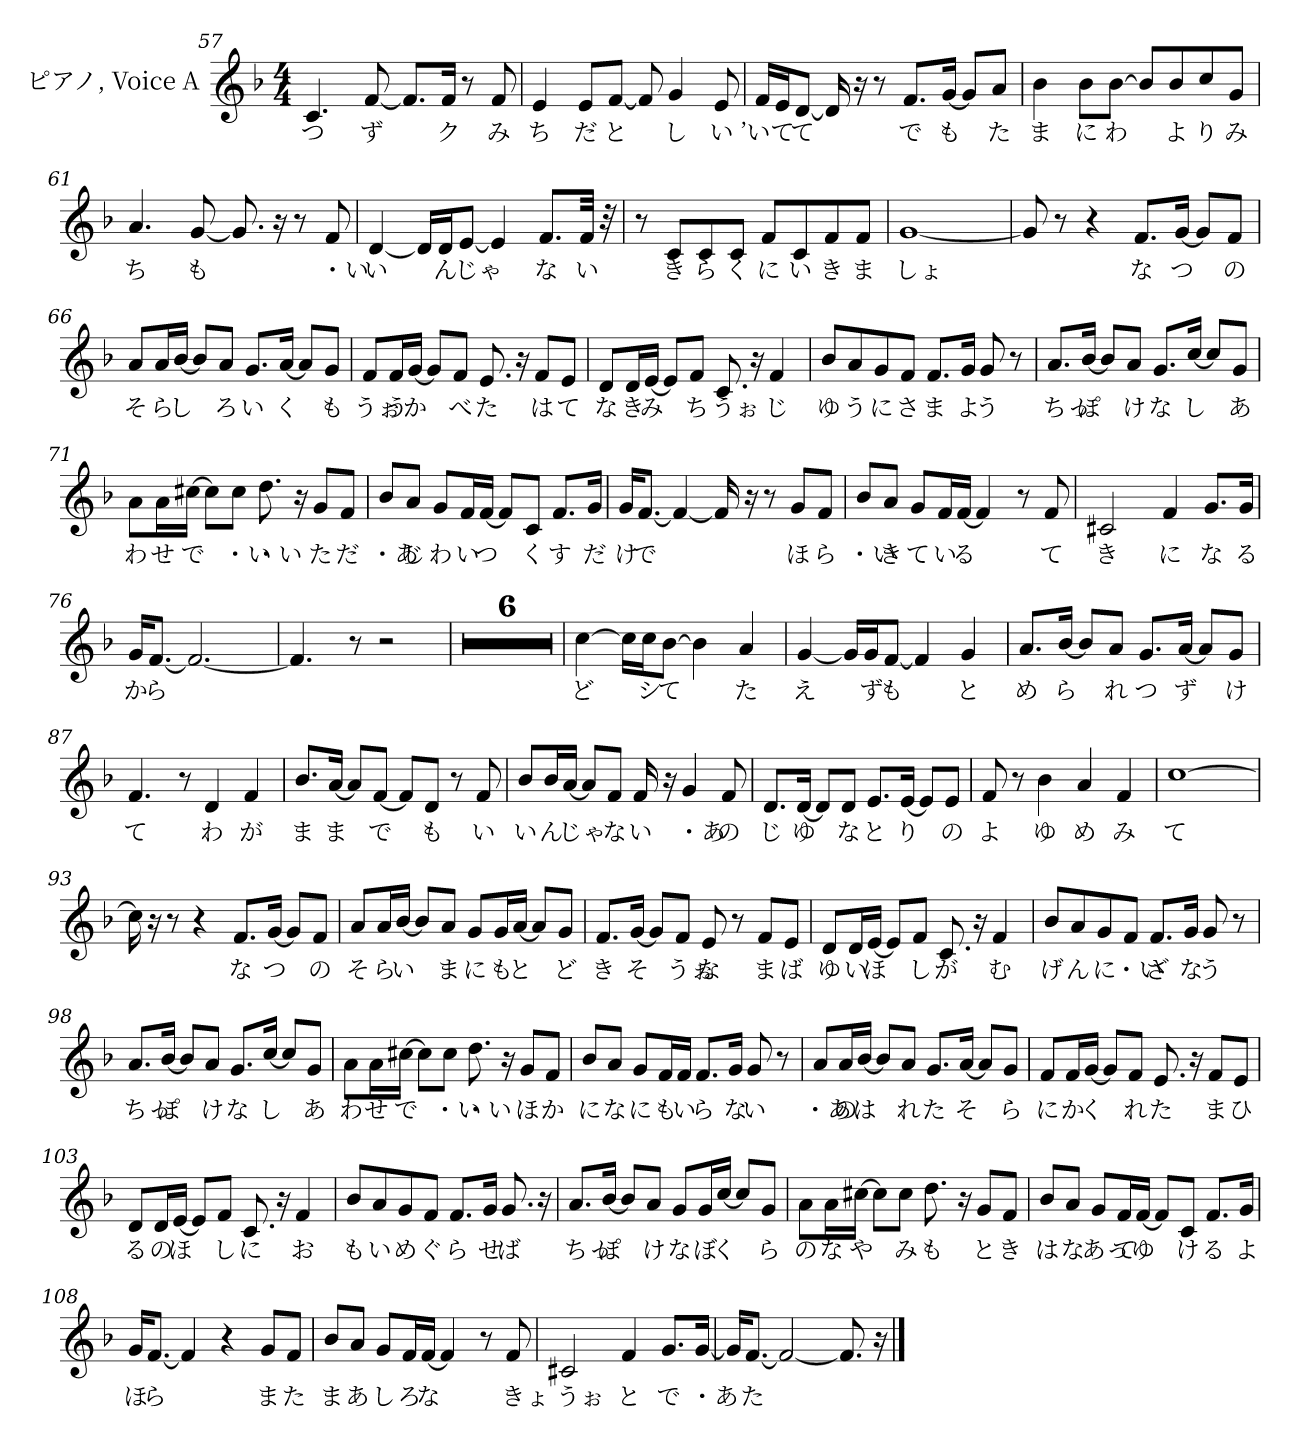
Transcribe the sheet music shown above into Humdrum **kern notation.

**kern	**text
*part1	*part1
*staff1	*staff1
*I"ピアノ, Voice A	*
*clefG2	*
*k[b-]	*
*M4/4	*
=57	=57
!	!LO:LY:b
4.c/	つ
!	!LO:LY:b
[8f/	ず
8.f/L]	.
!	!LO:LY:b
16f/Jk	ク
8r	.
!	!LO:LY:b
8f/	み
!!LO:LB:g=z
=58	=58
!	!LO:LY:b
4e/	ち
!	!LO:LY:b
8e/L	だ
!	!LO:LY:b
[8f/J	と
8f/]	.
!	!LO:LY:b
4g/	し
!	!LO:LY:b
8e/	い
=59	=59
!	!LO:LY:b
16f/LL	’い
!	!LO:LY:b
16e/J	て
!	!LO:LY:b
[8d/J	て
16d/]	.
16r	.
8r	.
!	!LO:LY:b
8.f/L	で
!	!LO:LY:b
[16g/Jk	も
8g/L]	.
!	!LO:LY:b
8a/J	た
=60	=60
!	!LO:LY:b
4b-\	ま
!	!LO:LY:b
8b-\L	に
!	!LO:LY:b
[8b-\J	わ
8b-/L]	.
!	!LO:LY:b
8b-/	よ
!	!LO:LY:b
8cc/	り
!	!LO:LY:b
8g/J	み
=61	=61
!	!LO:LY:b
4.a/	ち
!	!LO:LY:b
[8g/	も
8.g/]	.
16r	.
8r	.
!	!LO:LY:b
8f/	・い
=62	=62
!	!LO:LY:b
[4d/	い
16d/LL]	.
!	!LO:LY:b
16d/J	ん
!	!LO:LY:b
[8e/J	じゃ
4e/]	.
!	!LO:LY:b
8.f/L	な
!	!LO:LY:b
32f/Jkk	い
32r	.
!!LO:PB:g=z
=63	=63
8r	.
!	!LO:LY:b
8c/L	き
!	!LO:LY:b
8c/	ら
!	!LO:LY:b
8c/J	く
!	!LO:LY:b
8f/L	に
!	!LO:LY:b
8c/	い
!	!LO:LY:b
8f/	き
!	!LO:LY:b
8f/J	ま
=64	=64
!	!LO:LY:b
[1g	しょ
=65	=65
8g/]	.
8r	.
4r	.
!	!LO:LY:b
8.f/L	な
!	!LO:LY:b
[16g/Jk	つ
8g/L]	.
!	!LO:LY:b
8f/J	の
=66	=66
!	!LO:LY:b
8a/L	そ
!	!LO:LY:b
16a/L	ら
!	!LO:LY:b
[16b-/JJ	し
8b-/L]	.
!	!LO:LY:b
8a/J	ろ
!	!LO:LY:b
8.g/L	い
!	!LO:LY:b
[16a/Jk	く
8a/L]	.
!	!LO:LY:b
8g/J	も
=67	=67
!	!LO:LY:b
8f/L	うぉ
!	!LO:LY:b
16f/L	う
!	!LO:LY:b
[16g/JJ	か
8g/L]	.
!	!LO:LY:b
8f/J	べ
!	!LO:LY:b
8.e/	た
16r	.
!	!LO:LY:b
8f/L	は
!	!LO:LY:b
8e/J	て
!!LO:LB:g=z
=68	=68
!	!LO:LY:b
8d/L	な
!	!LO:LY:b
16d/L	き
!	!LO:LY:b
[16e/JJ	み
8e/L]	.
!	!LO:LY:b
8f/J	ち
!	!LO:LY:b
8.c/	うぉ
16r	.
!	!LO:LY:b
4f/	じ
=69	=69
!	!LO:LY:b
8b-/L	ゆ
!	!LO:LY:b
8a/	う
!	!LO:LY:b
8g/	に
!	!LO:LY:b
8f/J	さ
!	!LO:LY:b
8.f/L	ま
!	!LO:LY:b
16g/Jk	よ
!	!LO:LY:b
8g/	う
8r	.
=70	=70
!	!LO:LY:b
8.a/L	ちっ
!	!LO:LY:b
[16b-/Jk	ぽ
8b-/L]	.
!	!LO:LY:b
8a/J	け
!	!LO:LY:b
8.g/L	な
!	!LO:LY:b
[16cc/Jk	し
8cc/L]	.
!	!LO:LY:b
8g/J	あ
=71	=71
!	!LO:LY:b
8a\L	わ
!	!LO:LY:b
16a\L	せ
!	!LO:LY:b
[16cc#X\JJ	で
8cc#\L]	.
!	!LO:LY:b
8cc#\J	・い
!	!LO:LY:b
8.dd\	・い
16r	.
!	!LO:LY:b
8g/L	た
!	!LO:LY:b
8f/J	だ
!!LO:LB:g=z
=72	=72
!	!LO:LY:b
8b-/L	・あ
!	!LO:LY:b
8a/J	じ
!	!LO:LY:b
8g/L	わ
!	!LO:LY:b
16f/L	い
!	!LO:LY:b
[16f/JJ	つ
8f/L]	.
!	!LO:LY:b
8c/J	く
!	!LO:LY:b
8.f/L	す
!	!LO:LY:b
16g/Jk	だ
=73	=73
!	!LO:LY:b
16g/KL	け
!	!LO:LY:b
[8.f/J	で
4f/_	.
16f/]	.
16r	.
8r	.
!	!LO:LY:b
8g/L	ほ
!	!LO:LY:b
8f/J	ら
=74	=74
!	!LO:LY:b
8b-/L	・い
!	!LO:LY:b
8a/J	き
!	!LO:LY:b
8g/L	て
!	!LO:LY:b
16f/L	い
!	!LO:LY:b
[16f/JJ	る
4f/]	.
8r	.
!	!LO:LY:b
8f/	て
=75	=75
!	!LO:LY:b
2c#X/	き
!	!LO:LY:b
4f/	に
!	!LO:LY:b
8.g/L	な
!	!LO:LY:b
16g/Jk	る
=76	=76
!	!LO:LY:b
16g/KL	か
!	!LO:LY:b
[8.f/J	ら
2.f/_	.
=77	=77
4.f/]	.
8r	.
2r	.
=78	=78
1r	.
!!LO:LB:g=z
=79	=79
1r	.
=80	=80
1r	.
=81	=81
1r	.
=82	=82
1r	.
=83	=83
1r	.
=84	=84
!	!LO:LY:b
[4cc\	ど
16cc\LL]	.
!	!LO:LY:b
16cc\J	シ
!	!LO:LY:b
[8b-\J	て
4b-\]	.
!	!LO:LY:b
4a/	た
=85	=85
!	!LO:LY:b
[4g/	え
16g/LL]	.
!	!LO:LY:b
16g/J	ず
!	!LO:LY:b
[8f/J	も
4f/]	.
!	!LO:LY:b
4g/	と
=86	=86
!	!LO:LY:b
8.a/L	め
!	!LO:LY:b
[16b-/Jk	ら
8b-/L]	.
!	!LO:LY:b
8a/J	れ
!	!LO:LY:b
8.g/L	つ
!	!LO:LY:b
[16a/Jk	ず
8a/L]	.
!	!LO:LY:b
8g/J	け
=87	=87
!	!LO:LY:b
4.f/	て
8r	.
!	!LO:LY:b
4d/	わ
!	!LO:LY:b
4f/	が
!!LO:LB:g=z
=88	=88
!	!LO:LY:b
8.b-/L	ま
!	!LO:LY:b
[16a/Jk	ま
8a/L]	.
!	!LO:LY:b
[8f/J	で
8f/L]	.
!	!LO:LY:b
8d/J	も
8r	.
!	!LO:LY:b
8f/	い
=89	=89
!	!LO:LY:b
8b-/L	い
!	!LO:LY:b
16b-/L	ん
!	!LO:LY:b
[16a/JJ	じゃ
8a/L]	.
!	!LO:LY:b
8f/J	な
!	!LO:LY:b
16f/	い
16r	.
!	!LO:LY:b
4g/	・あ
!	!LO:LY:b
8f/	の
=90	=90
!	!LO:LY:b
8.d/L	じ
!	!LO:LY:b
[16d/Jk	ゆ
8d/L]	.
!	!LO:LY:b
8d/J	な
!	!LO:LY:b
8.e/L	と
!	!LO:LY:b
[16e/Jk	り
8e/L]	.
!	!LO:LY:b
8e/J	の
=91	=91
!	!LO:LY:b
8f/	よ
8r	.
!	!LO:LY:b
4b-\	ゆ
!	!LO:LY:b
4a/	め
!	!LO:LY:b
4f/	み
=92	=92
!	!LO:LY:b
[1cc	て
=93	=93
16cc\]	.
16r	.
8r	.
4r	.
!	!LO:LY:b
8.f/L	な
!	!LO:LY:b
[16g/Jk	つ
8g/L]	.
!	!LO:LY:b
8f/J	の
!!LO:LB:g=z
=94	=94
!	!LO:LY:b
8a/L	そ
!	!LO:LY:b
16a/L	ら
!	!LO:LY:b
[16b-/JJ	い
8b-/L]	.
!	!LO:LY:b
8a/J	ま
!	!LO:LY:b
8g/L	に
!	!LO:LY:b
16g/L	も
!	!LO:LY:b
[16a/JJ	と
8a/L]	.
!	!LO:LY:b
8g/J	ど
=95	=95
!	!LO:LY:b
8.f/L	き
!	!LO:LY:b
[16g/Jk	そ
8g/L]	.
!	!LO:LY:b
8f/J	うぉ
!	!LO:LY:b
8e/	な
8r	.
!	!LO:LY:b
8f/L	ま
!	!LO:LY:b
8e/J	ば
=96	=96
!	!LO:LY:b
8d/L	ゆ
!	!LO:LY:b
16d/L	い
!	!LO:LY:b
[16e/JJ	ほ
8e/L]	.
!	!LO:LY:b
8f/J	し
!	!LO:LY:b
8.c/	が
16r	.
!	!LO:LY:b
4f/	む
=97	=97
!	!LO:LY:b
8b-/L	げ
!	!LO:LY:b
8a/	ん
!	!LO:LY:b
8g/	に
!	!LO:LY:b
8f/J	・い
!	!LO:LY:b
8.f/L	ざ
!	!LO:LY:b
16g/Jk	な
!	!LO:LY:b
8g/	う
8r	.
!!LO:LB:g=z
=98	=98
!	!LO:LY:b
8.a/L	ちっ
!	!LO:LY:b
[16b-/Jk	ぽ
8b-/L]	.
!	!LO:LY:b
8a/J	け
!	!LO:LY:b
8.g/L	な
!	!LO:LY:b
[16cc/Jk	し
8cc/L]	.
!	!LO:LY:b
8g/J	あ
=99	=99
!	!LO:LY:b
8a\L	わ
!	!LO:LY:b
16a\L	せ
!	!LO:LY:b
[16cc#X\JJ	で
8cc#\L]	.
!	!LO:LY:b
8cc#\J	・い
!	!LO:LY:b
8.dd\	・い
16r	.
!	!LO:LY:b
8g/L	ほ
!	!LO:LY:b
8f/J	か
=100	=100
!	!LO:LY:b
8b-/L	に
!	!LO:LY:b
8a/J	な
!	!LO:LY:b
8g/L	に
!	!LO:LY:b
16f/L	も
!	!LO:LY:b
16f/JJ	い
!	!LO:LY:b
8.f/L	ら
!	!LO:LY:b
16g/Jk	な
!	!LO:LY:b
8g/	い
8r	.
=101	=101
!	!LO:LY:b
8a/L	・あ
!	!LO:LY:b
16a/L	の
!	!LO:LY:b
[16b-/JJ	は
8b-/L]	.
!	!LO:LY:b
8a/J	れ
!	!LO:LY:b
8.g/L	た
!	!LO:LY:b
[16a/Jk	そ
8a/L]	.
!	!LO:LY:b
8g/J	ら
!!LO:LB:g=z
=102	=102
!	!LO:LY:b
8f/L	に
!	!LO:LY:b
16f/L	か
!	!LO:LY:b
[16g/JJ	く
8g/L]	.
!	!LO:LY:b
8f/J	れ
!	!LO:LY:b
8.e/	た
16r	.
!	!LO:LY:b
8f/L	ま
!	!LO:LY:b
8e/J	ひ
=103	=103
!	!LO:LY:b
8d/L	る
!	!LO:LY:b
16d/L	の
!	!LO:LY:b
[16e/JJ	ほ
8e/L]	.
!	!LO:LY:b
8f/J	し
!	!LO:LY:b
8.c/	に
16r	.
!	!LO:LY:b
4f/	お
=104	=104
!	!LO:LY:b
8b-/L	も
!	!LO:LY:b
8a/	い
!	!LO:LY:b
8g/	め
!	!LO:LY:b
8f/J	ぐ
!	!LO:LY:b
8.f/L	ら
!	!LO:LY:b
16g/Jk	せ
!	!LO:LY:b
8.g/	ば
16r	.
=105	=105
!	!LO:LY:b
8.a/L	ちっ
!	!LO:LY:b
[16b-/Jk	ぽ
8b-/L]	.
!	!LO:LY:b
8a/J	け
!	!LO:LY:b
8g/L	な
!	!LO:LY:b
16g/L	ぼ
!	!LO:LY:b
[16cc/JJ	く
8cc/L]	.
!	!LO:LY:b
8g/J	ら
!!LO:LB:g=z
=106	=106
!	!LO:LY:b
8a\L	の
!	!LO:LY:b
16a\L	な
!	!LO:LY:b
[16cc#X\JJ	や
8cc#\L]	.
!	!LO:LY:b
8cc#\J	み
!	!LO:LY:b
8.dd\	も
16r	.
!	!LO:LY:b
8g/L	と
!	!LO:LY:b
8f/J	き
=107	=107
!	!LO:LY:b
8b-/L	は
!	!LO:LY:b
8a/J	な
!	!LO:LY:b
8g/L	あっ
!	!LO:LY:b
16f/L	て
!	!LO:LY:b
[16f/JJ	ゆ
8f/L]	.
!	!LO:LY:b
8c/J	け
!	!LO:LY:b
8.f/L	る
!	!LO:LY:b
16g/Jk	よ
=108	=108
!	!LO:LY:b
16g/KL	ほ
!	!LO:LY:b
[8.f/J	ら
4f/]	.
4r	.
!	!LO:LY:b
8g/L	ま
!	!LO:LY:b
8f/J	た
=109	=109
!	!LO:LY:b
8b-/L	ま
!	!LO:LY:b
8a/J	あ
!	!LO:LY:b
8g/L	し
!	!LO:LY:b
16f/L	ろ
!	!LO:LY:b
[16f/JJ	な
4f/]	.
8r	.
!	!LO:LY:b
8f/	きょ
=110	=110
!	!LO:LY:b
2c#X/	うぉ
!	!LO:LY:b
4f/	と
!	!LO:LY:b
8.g/L	で
!	!LO:LY:b
[16g/Jk	・あ
!!LO:LB:g=z
=111	=111
16g/KL]	.
!	!LO:LY:b
[8.f/J	た
2f/_	.
8.f/]	.
16r	.
==	==
*-	*-
